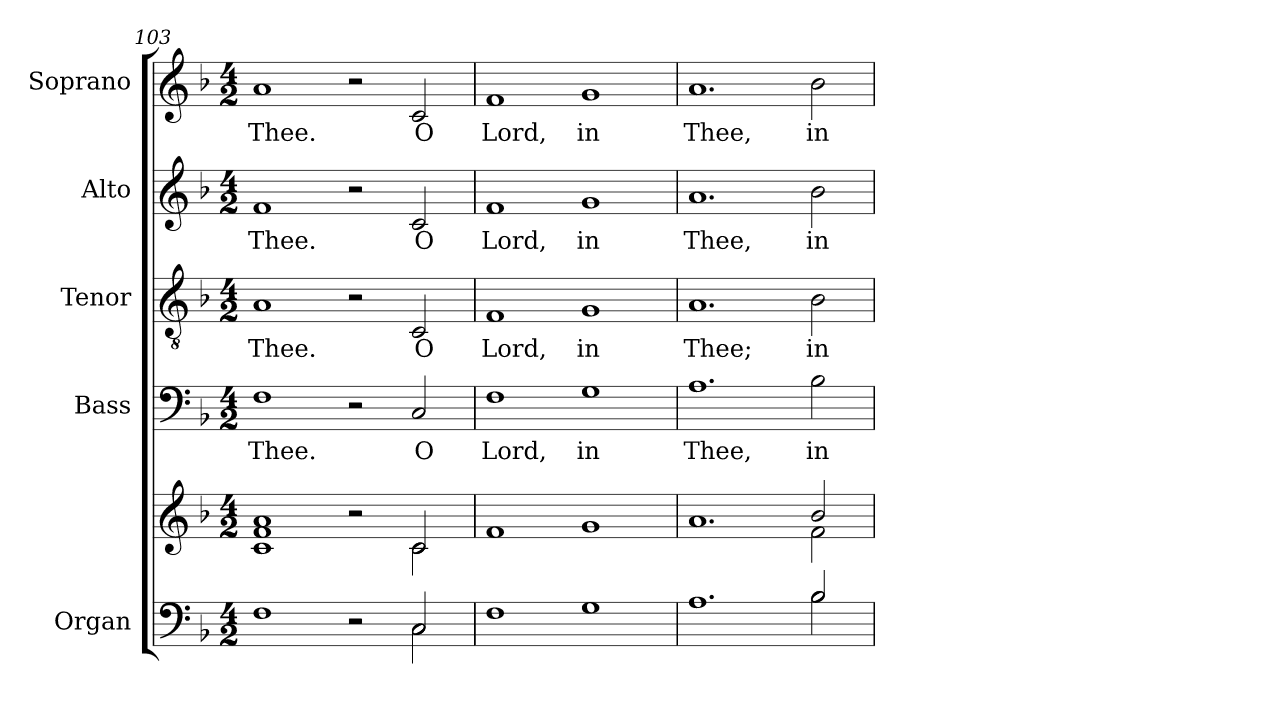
**kern	**kern	**kern	**text	**kern	**text	**kern	**text	**kern	**text
*part5	*part5	*part4	*part4	*part3	*part3	*part2	*part2	*part1	*part1
*staff6	*staff5	*staff4	*staff4	*staff3	*staff3	*staff2	*staff2	*staff1	*staff1
*I"Organ	*	*I"Bass	*	*I"Tenor	*	*I"Alto	*	*I"Soprano	*
*I'Org.	*	*I'B.	*	*I'T.	*	*I'A.	*	*I'S.	*
*clefF4	*clefG2	*clefF4	*	*clefGv2	*	*clefG2	*	*clefG2	*
*	*	*	*	*ITrd7c12	*	*	*	*	*
*k[b-]	*k[b-]	*k[b-]	*	*k[b-]	*	*k[b-]	*	*k[b-]	*
*F:	*F:	*F:	*	*F:	*	*F:	*	*F:	*
*M4/2	*M4/2	*M4/2	*	*M4/2	*	*M4/2	*	*M4/2	*
=103	=103	=103	=103	=103	=103	=103	=103	=103	=103
*^	*^	*	*	*	*	*	*	*	*
!	!	!	!	!	!LO:LY:b:color=#000000	!	!	!	!	!	!
!	!	!	!	!	!	!	!LO:LY:b:color=#000000	!	!	!	!
!	!	!	!	!	!	!	!	!	!LO:LY:b:color=#000000	!	!
!	!	!	!	!	!	!	!	!	!	!	!LO:LY:b:color=#000000
1Fi	1.ryy	1ci 1fi 1ai	1.ryy	1Fi	Thee.	1AAi	Thee.	1fi	Thee.	1ai	Thee.
2r	.	2r	.	2r	.	2r	.	2r	.	2r	.
!	!	!	!	!	!LO:LY:b:color=#000000	!	!	!	!	!	!
!	!	!	!	!	!	!	!LO:LY:b:color=#000000	!	!	!	!
!	!	!	!	!	!	!	!	!	!LO:LY:b:color=#000000	!	!
!	!	!	!	!	!	!	!	!	!	!	!LO:LY:b:color=#000000
2Ci/	2Ci\	2ci/	2ci\	2Ci/	O	2CCi/	O	2ci/	O	2ci/	O
*v	*v	*	*	*	*	*	*	*	*	*	*
*	*v	*v	*	*	*	*	*	*	*	*
!!LO:PB:g=z
=104	=104	=104	=104	=104	=104	=104	=104	=104	=104
*^	*^	*	*	*	*	*	*	*	*
!	!	!	!	!	!LO:LY:b:color=#000000	!	!	!	!	!	!
*v	*v	*	*	*	*	*	*	*	*	*	*
*	*v	*v	*	*	*	*	*	*	*	*
*^	*^	*	*	*	*	*	*	*	*
!	!	!	!	!	!	!	!LO:LY:b:color=#000000	!	!	!	!
*v	*v	*	*	*	*	*	*	*	*	*	*
*	*v	*v	*	*	*	*	*	*	*	*
*^	*^	*	*	*	*	*	*	*	*
!	!	!	!	!	!	!	!	!	!LO:LY:b:color=#000000	!	!
*v	*v	*	*	*	*	*	*	*	*	*	*
*	*v	*v	*	*	*	*	*	*	*	*
*^	*^	*	*	*	*	*	*	*	*
!	!	!	!	!	!	!	!	!	!	!	!LO:LY:b:color=#000000
*v	*v	*	*	*	*	*	*	*	*	*	*
*	*v	*v	*	*	*	*	*	*	*	*
1Fi	1fi	1Fi	Lord,	1FFi	Lord,	1fi	Lord,	1fi	Lord,
!	!	!	!LO:LY:b:color=#000000	!	!	!	!	!	!
!	!	!	!	!	!LO:LY:b:color=#000000	!	!	!	!
!	!	!	!	!	!	!	!LO:LY:b:color=#000000	!	!
!	!	!	!	!	!	!	!	!	!LO:LY:b:color=#000000
1Gi	1gi	1Gi	in	1GGi	in	1gi	in	1gi	in
=105	=105	=105	=105	=105	=105	=105	=105	=105	=105
*^	*^	*	*	*	*	*	*	*	*
*	*^	*	*	*	*	*	*	*	*	*	*
!	!	!	!	!	!	!LO:LY:b:color=#000000	!	!	!	!	!	!
!	!	!	!	!	!	!	!	!LO:LY:b:color=#000000	!	!	!	!
!	!	!	!	!	!	!	!	!	!	!LO:LY:b:color=#000000	!	!
!	!	!	!	!	!	!	!	!	!	!	!	!LO:LY:b:color=#000000
1.ryy	1.Ai	1.ryy	1.ai	1.ryy	1.Ai	Thee,	1.AAi	Thee;	1.ai	Thee,	1.ai	Thee,
!	!	!	!	!	!	!LO:LY:b:color=#000000	!	!	!	!	!	!
!	!	!	!	!	!	!	!	!LO:LY:b:color=#000000	!	!	!	!
!	!	!	!	!	!	!	!	!	!	!LO:LY:b:color=#000000	!	!
!	!	!	!	!	!	!	!	!	!	!	!	!LO:LY:b:color=#000000
2B-i\	2ryy	2B-i/	2b-i/	2fi\	2B-i\	in	2BB-i\	in	2b-i\	in	2b-i\	in
*v	*v	*v	*	*	*	*	*	*	*	*	*	*
*	*v	*v	*	*	*	*	*	*	*	*
=	=	=	=	=	=	=	=	=	=
*-	*-	*-	*-	*-	*-	*-	*-	*-	*-
